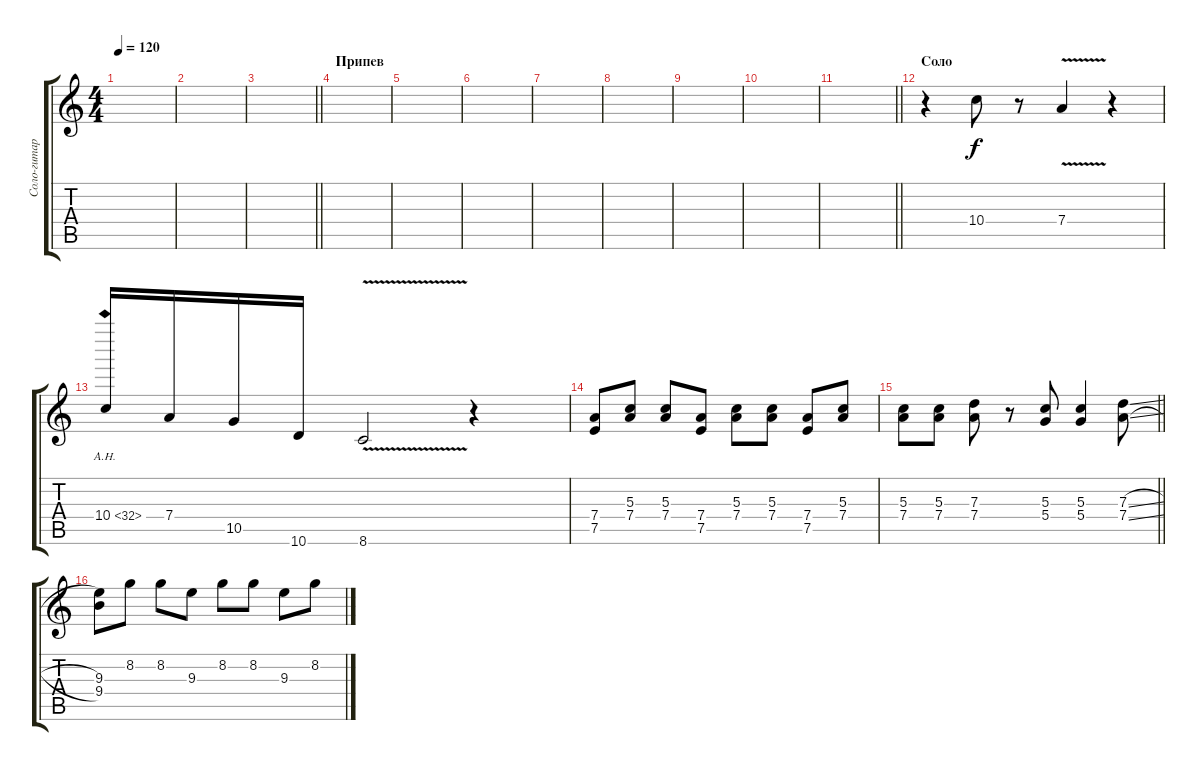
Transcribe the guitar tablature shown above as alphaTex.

\track ("Соло-гитара I" "Соло-гитар") {instrument distortionguitar}
\staff {score tabs}
\tuning (E4 B3 G3 D3 A2 E2) {hide}
\ts (4 4)
\tempo 120
\clef g2
\ks c
|
|
\barLineRight lightlight
|
\section ("" "Припев")
|
|
|
|
|
|
|
\barLineRight lightlight
|
\section ("" "Соло")
r.4 10.4.8 r.8 7.4{v}.4 r.4 |
10.4{ah 22}.16 7.4.16 10.5.16 10.6.16 8.6{v}.2 r.4 |
(7.4 7.5).8 (5.3 7.4).8 (5.3 7.4).8 (7.4 7.5).8 (5.3 7.4).8 (5.3 7.4).8 (7.4 7.5).8 (5.3 7.4).8 |
\barLineRight lightlight
(5.3 7.4).8 (5.3 7.4).8 (7.3 7.4).8 r.8 (5.3 5.4).8 (5.3 5.4).4 (7.3{sl} 7.4{sl}).8 |
(9.3 9.4).8 8.2.8 8.2.8 9.3.8 8.2.8 8.2.8 9.3.8 8.2.8
